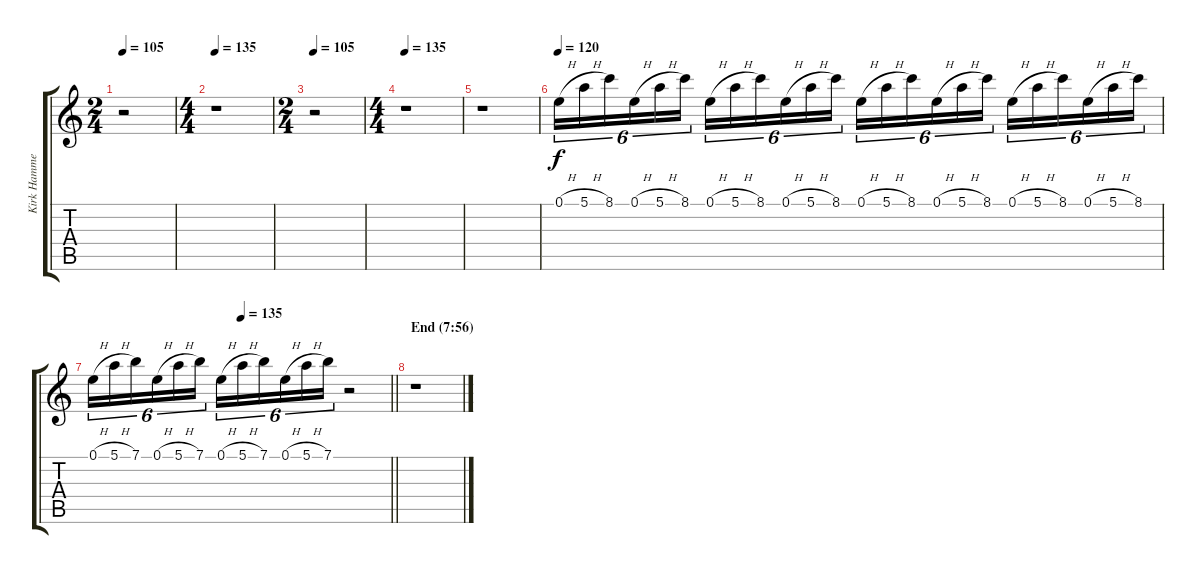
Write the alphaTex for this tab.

\track ("Kirk Hammet Lead Gtr." "Kirk Hamme") {instrument distortionguitar}
\staff {score tabs}
\tuning (E4 B3 G3 D3 A2 E2) {hide}
\ts (2 4)
\tempo 105
\clef g2
\ks aminor
r.2{dy f} |
\ts (4 4)
\tempo 135
r.1 |
\ts (2 4)
\tempo 105
r.2 |
\ts (4 4)
\tempo 135
r.1 |
r.1 |
\tempo 120
0.1{h}.16{tu (6 4)} 5.1{h}.16{tu (6 4)} 8.1.16{tu (6 4)} 0.1{h}.16{tu (6 4)} 5.1{h}.16{tu (6 4)} 8.1.16{tu (6 4)} 0.1{h}.16{tu (6 4)} 5.1{h}.16{tu (6 4)} 8.1.16{tu (6 4)} 0.1{h}.16{tu (6 4)} 5.1{h}.16{tu (6 4)} 8.1.16{tu (6 4)} 0.1{h}.16{tu (6 4)} 5.1{h}.16{tu (6 4)} 8.1.16{tu (6 4)} 0.1{h}.16{tu (6 4)} 5.1{h}.16{tu (6 4)} 8.1.16{tu (6 4)} 0.1{h}.16{tu (6 4)} 5.1{h}.16{tu (6 4)} 8.1.16{tu (6 4)} 0.1{h}.16{tu (6 4)} 5.1{h}.16{tu (6 4)} 8.1.16{tu (6 4)} |
\tempo (135 0.5)
\barLineRight lightlight
0.1{h}.16{tu (6 4)} 5.1{h}.16{tu (6 4)} 7.1.16{tu (6 4)} 0.1{h}.16{tu (6 4)} 5.1{h}.16{tu (6 4)} 7.1.16{tu (6 4)} 0.1{h}.16{tu (6 4)} 5.1{h}.16{tu (6 4)} 7.1.16{tu (6 4)} 0.1{h}.16{tu (6 4)} 5.1{h}.16{tu (6 4)} 7.1.16{tu (6 4)} r.2 |
\section ("" "End (7:56)")
r.1
